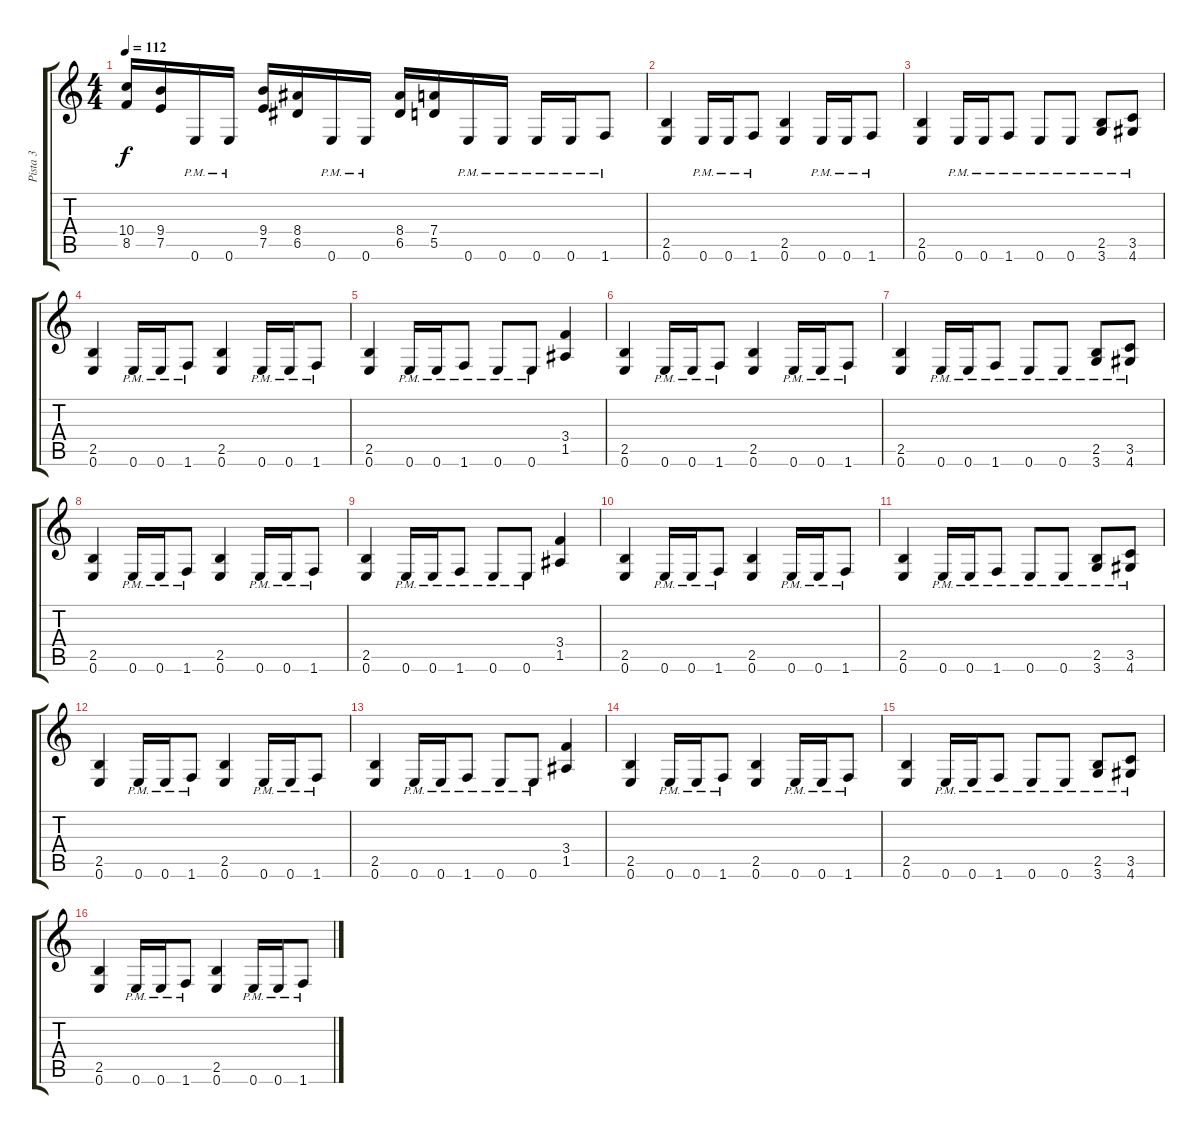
\track ("Pista 3" "Pista 3") {instrument distortionguitar}
\staff {score tabs}
\tuning (E4 B3 G3 D3 A2 E2) {hide}
\ts (4 4)
\tempo 112
\clef g2
\ks c
(10.4 8.5).16{dy f} (9.4 7.5).16 0.6{pm}.16 0.6{pm}.16 (9.4 7.5).16 (8.4 6.5).16 0.6{pm}.16 0.6{pm}.16 (8.4 6.5).16 (7.4 5.5).16 0.6{pm}.16 0.6{pm}.16 0.6{pm}.16 0.6{pm}.16 1.6{pm}.8 |
(2.5 0.6).4 0.6{pm}.16 0.6{pm}.16 1.6{pm}.8 (2.5 0.6).4 0.6{pm}.16 0.6{pm}.16 1.6{pm}.8 |
(2.5 0.6).4 0.6{pm}.16 0.6{pm}.16 1.6{pm}.8 0.6{pm}.8 0.6{pm}.8 (2.5{pm} 3.6{pm}).8 (3.5{pm} 4.6{pm}).8 |
(2.5 0.6).4 0.6{pm}.16 0.6{pm}.16 1.6{pm}.8 (2.5 0.6).4 0.6{pm}.16 0.6{pm}.16 1.6{pm}.8 |
(2.5 0.6).4 0.6{pm}.16 0.6{pm}.16 1.6{pm}.8 0.6{pm}.8 0.6{pm}.8 (3.4 1.5).4 |
(2.5 0.6).4 0.6{pm}.16 0.6{pm}.16 1.6{pm}.8 (2.5 0.6).4 0.6{pm}.16 0.6{pm}.16 1.6{pm}.8 |
(2.5 0.6).4 0.6{pm}.16 0.6{pm}.16 1.6{pm}.8 0.6{pm}.8 0.6{pm}.8 (2.5{pm} 3.6{pm}).8 (3.5{pm} 4.6{pm}).8 |
(2.5 0.6).4 0.6{pm}.16 0.6{pm}.16 1.6{pm}.8 (2.5 0.6).4 0.6{pm}.16 0.6{pm}.16 1.6{pm}.8 |
(2.5 0.6).4 0.6{pm}.16 0.6{pm}.16 1.6{pm}.8 0.6{pm}.8 0.6{pm}.8 (3.4 1.5).4 |
(2.5 0.6).4 0.6{pm}.16 0.6{pm}.16 1.6{pm}.8 (2.5 0.6).4 0.6{pm}.16 0.6{pm}.16 1.6{pm}.8 |
(2.5 0.6).4 0.6{pm}.16 0.6{pm}.16 1.6{pm}.8 0.6{pm}.8 0.6{pm}.8 (2.5{pm} 3.6{pm}).8 (3.5{pm} 4.6{pm}).8 |
(2.5 0.6).4 0.6{pm}.16 0.6{pm}.16 1.6{pm}.8 (2.5 0.6).4 0.6{pm}.16 0.6{pm}.16 1.6{pm}.8 |
(2.5 0.6).4 0.6{pm}.16 0.6{pm}.16 1.6{pm}.8 0.6{pm}.8 0.6{pm}.8 (3.4 1.5).4 |
(2.5 0.6).4 0.6{pm}.16 0.6{pm}.16 1.6{pm}.8 (2.5 0.6).4 0.6{pm}.16 0.6{pm}.16 1.6{pm}.8 |
(2.5 0.6).4 0.6{pm}.16 0.6{pm}.16 1.6{pm}.8 0.6{pm}.8 0.6{pm}.8 (2.5{pm} 3.6{pm}).8 (3.5{pm} 4.6{pm}).8 |
(2.5 0.6).4 0.6{pm}.16 0.6{pm}.16 1.6{pm}.8 (2.5 0.6).4 0.6{pm}.16 0.6{pm}.16 1.6{pm}.8
